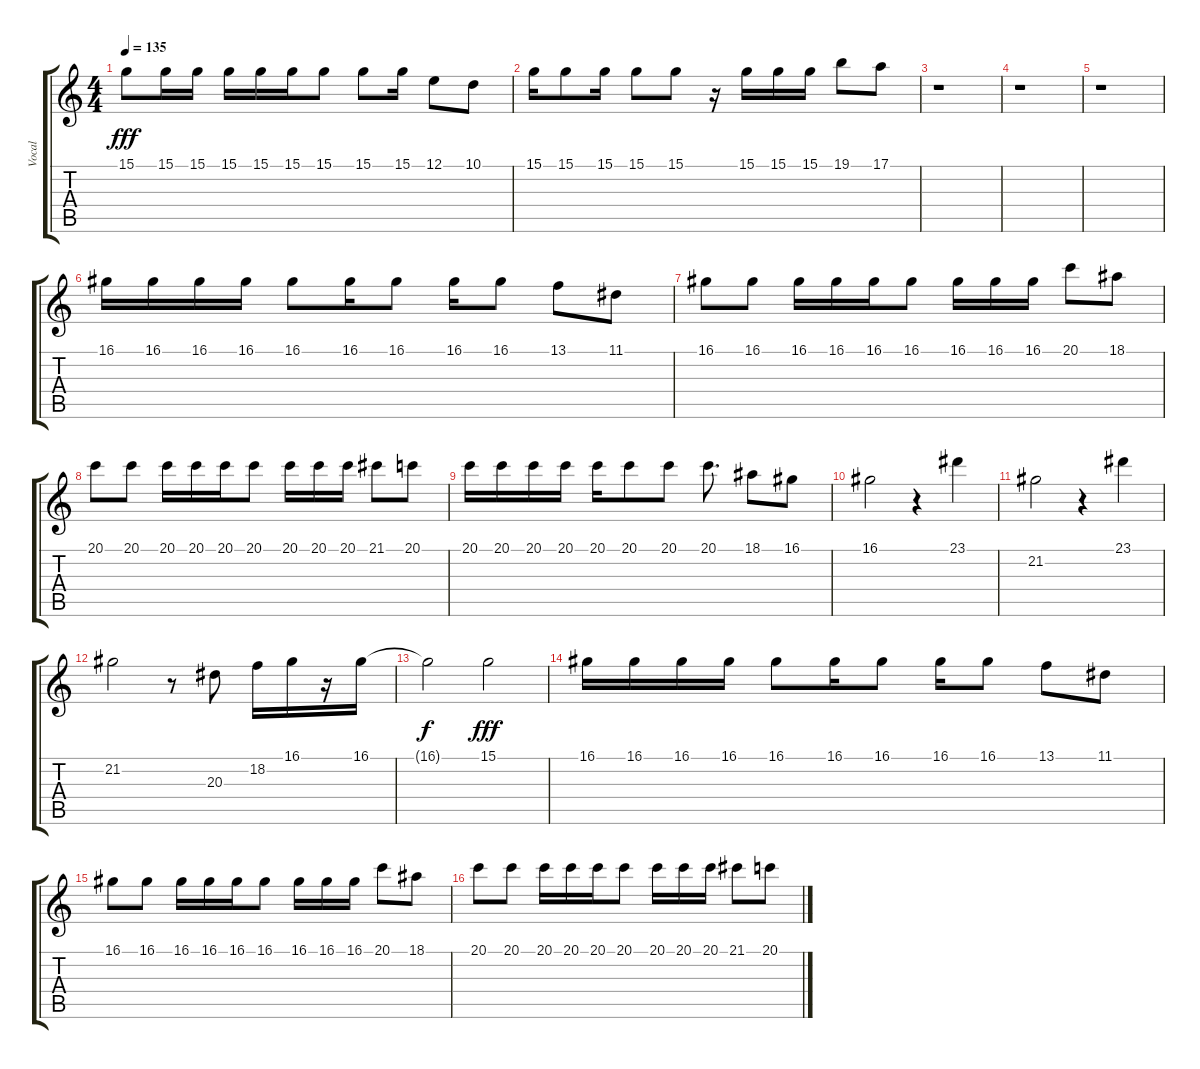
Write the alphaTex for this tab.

\track ("Vocal" "Vocal") {instrument sopranosax}
\staff {score tabs}
\tuning (E4 B3 G3 D3 A2 E2) {hide}
\ts (4 4)
\tempo 135
\clef g2
\ks c
15.1.8{dy fff} 15.1.16 15.1.16 15.1.16 15.1.16 15.1.16 15.1.8 15.1.8 15.1.16 12.1.8 10.1.8 |
15.1.16 15.1.8 15.1.16 15.1.8 15.1.8 r.16 15.1.16 15.1.16 15.1.16 19.1.8 17.1.8 |
r.1 |
r.1 |
r.1 |
16.1.16 16.1.16 16.1.16 16.1.16 16.1.8 16.1.16 16.1.8 16.1.16 16.1.8 13.1.8 11.1.8 |
16.1.8 16.1.8 16.1.16 16.1.16 16.1.16 16.1.8 16.1.16 16.1.16 16.1.16 20.1.8 18.1.8 |
20.1.8 20.1.8 20.1.16 20.1.16 20.1.16 20.1.8 20.1.16 20.1.16 20.1.16 21.1.8 20.1.8 |
20.1.16 20.1.16 20.1.16 20.1.16 20.1.16 20.1.8 20.1.8 20.1.8{d} 18.1.8 16.1.8 |
16.1.2 r.4 23.1.4 |
21.2.2 r.4 23.1.4 |
21.2.2 r.8 20.3.8 18.2.16 16.1.16 r.16 16.1.16 |
16.1{t}.2{dy f} 15.1.2{dy fff} |
16.1.16 16.1.16 16.1.16 16.1.16 16.1.8 16.1.16 16.1.8 16.1.16 16.1.8 13.1.8 11.1.8 |
16.1.8 16.1.8 16.1.16 16.1.16 16.1.16 16.1.8 16.1.16 16.1.16 16.1.16 20.1.8 18.1.8 |
20.1.8 20.1.8 20.1.16 20.1.16 20.1.16 20.1.8 20.1.16 20.1.16 20.1.16 21.1.8 20.1.8
